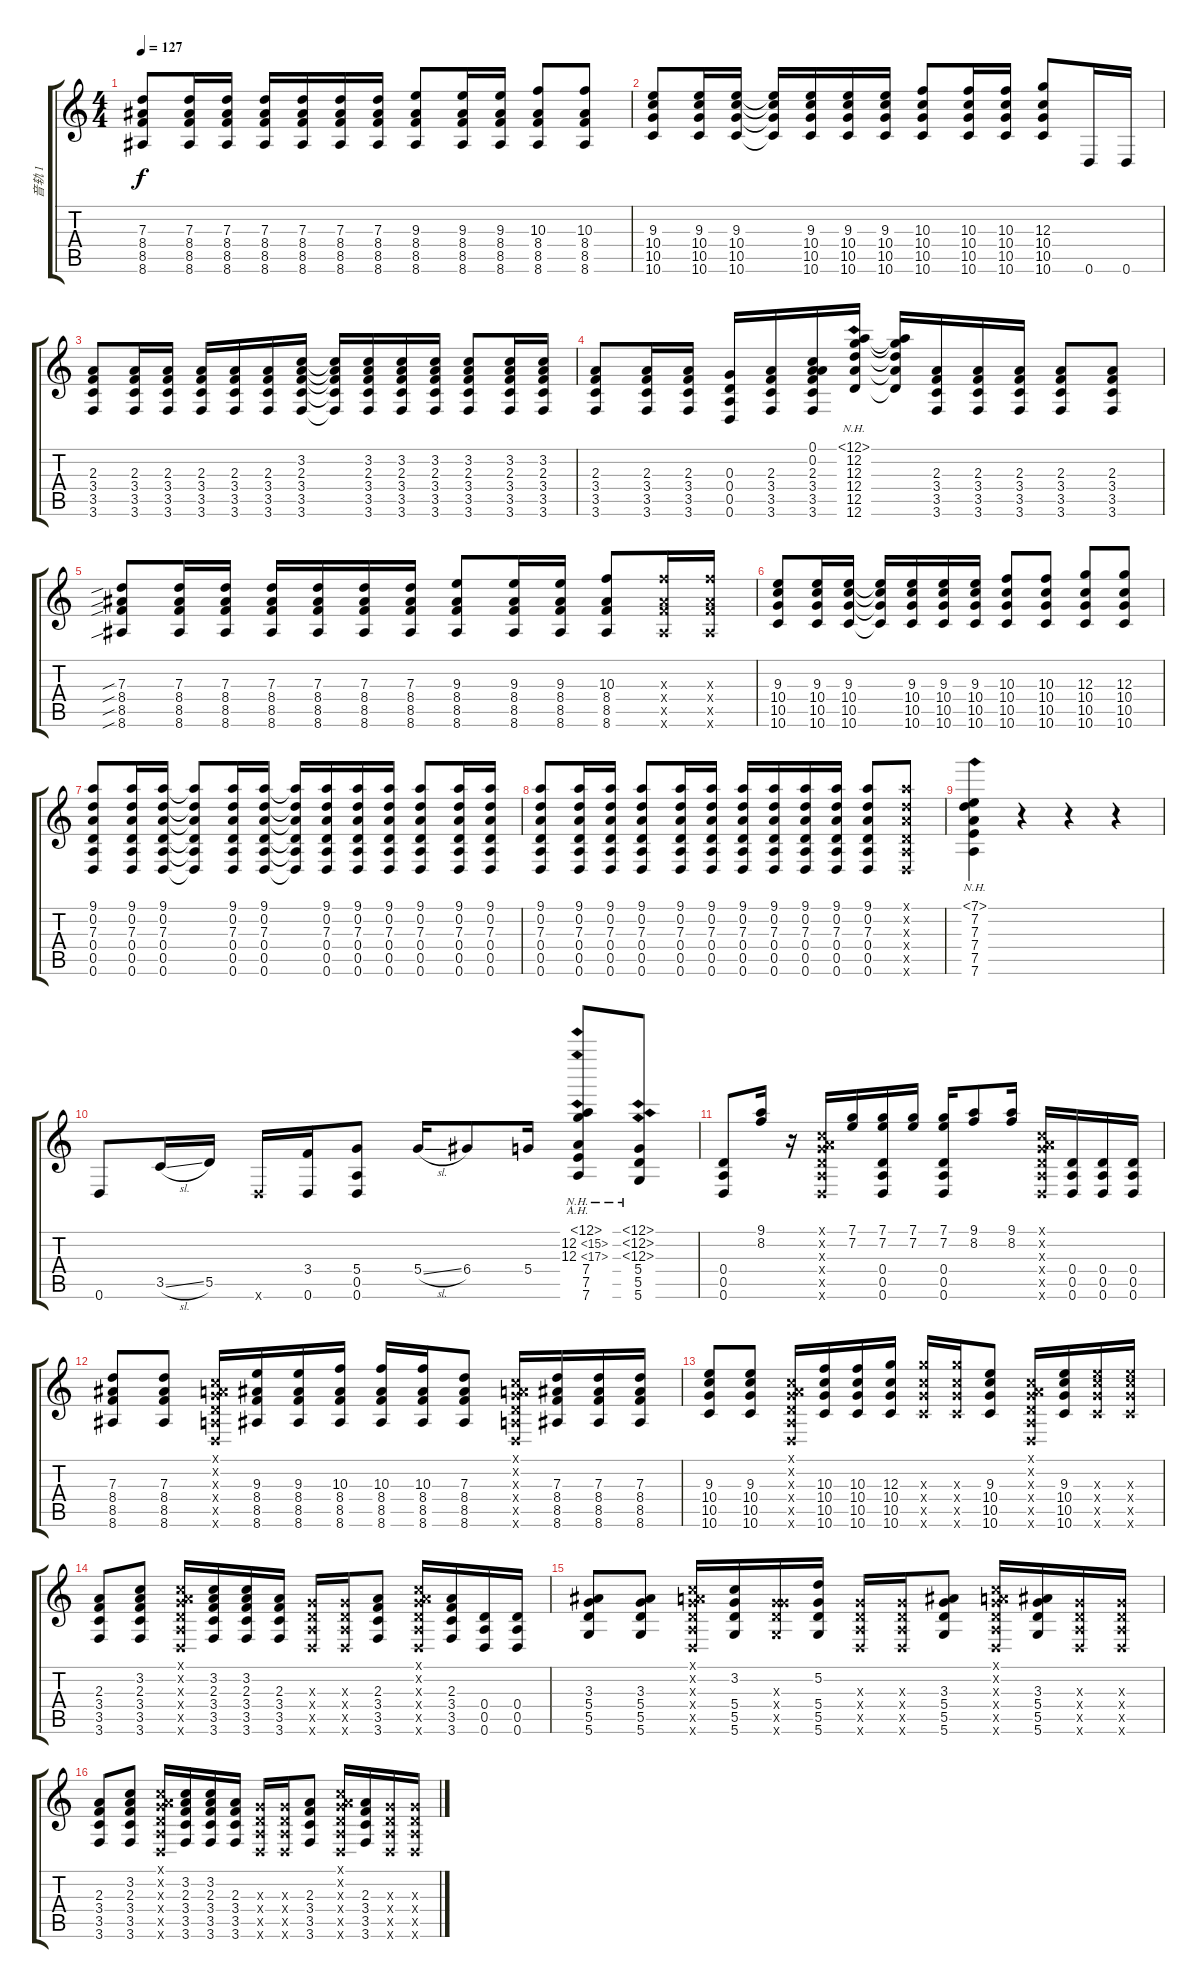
\track ("音轨 1" "音轨 1") {instrument acousticguitarsteel}
\staff {score tabs}
\tuning (C4 A3 G3 D3 A2 D2) {hide}
\ts (4 4)
\tempo 127
\clef g2
\ks c
(7.3 8.4 8.5 8.6).8{dy f} (7.3 8.4 8.5 8.6).16 (7.3 8.4 8.5 8.6).16 (7.3 8.4 8.5 8.6).16 (7.3 8.4 8.5 8.6).16 (7.3 8.4 8.5 8.6).16 (7.3 8.4 8.5 8.6).16 (9.3 8.4 8.5 8.6).8 (9.3 8.4 8.5 8.6).16 (9.3 8.4 8.5 8.6).16 (10.3 8.4 8.5 8.6).8 (10.3 8.4 8.5 8.6).8 |
(9.3 10.4 10.5 10.6).8 (9.3 10.4 10.5 10.6).16 (9.3 10.4 10.5 10.6).16 (9.3{t} 10.4{t} 10.5{t} 10.6{t}).16 (9.3 10.4 10.5 10.6).16 (9.3 10.4 10.5 10.6).16 (9.3 10.4 10.5 10.6).16 (10.3 10.4 10.5 10.6).8 (10.3 10.4 10.5 10.6).16 (10.3 10.4 10.5 10.6).16 (12.3 10.4 10.5 10.6).8 0.6.16 0.6.16 |
(2.3 3.4 3.5 3.6).8 (2.3 3.4 3.5 3.6).16 (2.3 3.4 3.5 3.6).16 (2.3 3.4 3.5 3.6).16 (2.3 3.4 3.5 3.6).16 (2.3 3.4 3.5 3.6).16 (3.2 2.3 3.4 3.5 3.6).16 (3.2{t} 2.3{t} 3.4{t} 3.5{t} 3.6{t}).16 (3.2 2.3 3.4 3.5 3.6).16 (3.2 2.3 3.4 3.5 3.6).16 (3.2 2.3 3.4 3.5 3.6).16 (3.2 2.3 3.4 3.5 3.6).8 (3.2 2.3 3.4 3.5 3.6).16 (3.2 2.3 3.4 3.5 3.6).16 |
(2.3 3.4 3.5 3.6).8 (2.3 3.4 3.5 3.6).16 (2.3 3.4 3.5 3.6).16 (0.3 0.4 0.5 0.6).16 (2.3 3.4 3.5 3.6).16 (0.1 0.2 2.3 3.4 3.5 3.6).16 (12.1{nh} 12.2 12.3 12.4 12.5 12.6).16 (12.2{t} 12.3{t} 12.4{t} 12.5{t} 12.6{t}).16 (2.3 3.4 3.5 3.6).16 (2.3 3.4 3.5 3.6).16 (2.3 3.4 3.5 3.6).16 (2.3 3.4 3.5 3.6).8 (2.3 3.4 3.5 3.6).8 |
(7.3{sib} 8.4{sib} 8.5{sib} 8.6{sib}).8 (7.3 8.4 8.5 8.6).16 (7.3 8.4 8.5 8.6).16 (7.3 8.4 8.5 8.6).16 (7.3 8.4 8.5 8.6).16 (7.3 8.4 8.5 8.6).16 (7.3 8.4 8.5 8.6).16 (9.3 8.4 8.5 8.6).8 (9.3 8.4 8.5 8.6).16 (9.3 8.4 8.5 8.6).16 (10.3 8.4 8.5 8.6).8 (10.3{x} 8.4{x} 8.5{x} 8.6{x}).16 (10.3{x} 8.4{x} 8.5{x} 8.6{x}).16 |
(9.3 10.4 10.5 10.6).8 (9.3 10.4 10.5 10.6).16 (9.3 10.4 10.5 10.6).16 (9.3{t} 10.4{t} 10.5{t} 10.6{t}).16 (9.3 10.4 10.5 10.6).16 (9.3 10.4 10.5 10.6).16 (9.3 10.4 10.5 10.6).16 (10.3 10.4 10.5 10.6).8 (10.3 10.4 10.5 10.6).8 (12.3 10.4 10.5 10.6).8 (12.3 10.4 10.5 10.6).8 |
(9.1 0.2 7.3 0.4 0.5 0.6).8 (9.1 0.2 7.3 0.4 0.5 0.6).16 (9.1 0.2 7.3 0.4 0.5 0.6).16 (9.1{t} 0.2{t} 7.3{t} 0.4{t} 0.5{t} 0.6{t}).8 (9.1 0.2 7.3 0.4 0.5 0.6).16 (9.1 0.2 7.3 0.4 0.5 0.6).16 (9.1{t} 0.2{t} 7.3{t} 0.4{t} 0.5{t} 0.6{t}).16 (9.1 0.2 7.3 0.4 0.5 0.6).16 (9.1 0.2 7.3 0.4 0.5 0.6).16 (9.1 0.2 7.3 0.4 0.5 0.6).16 (9.1 0.2 7.3 0.4 0.5 0.6).8 (9.1 0.2 7.3 0.4 0.5 0.6).16 (9.1 0.2 7.3 0.4 0.5 0.6).16 |
(9.1 0.2 7.3 0.4 0.5 0.6).8 (9.1 0.2 7.3 0.4 0.5 0.6).16 (9.1 0.2 7.3 0.4 0.5 0.6).16 (9.1 0.2 7.3 0.4 0.5 0.6).8 (9.1 0.2 7.3 0.4 0.5 0.6).16 (9.1 0.2 7.3 0.4 0.5 0.6).16 (9.1 0.2 7.3 0.4 0.5 0.6).16 (9.1 0.2 7.3 0.4 0.5 0.6).16 (9.1 0.2 7.3 0.4 0.5 0.6).16 (9.1 0.2 7.3 0.4 0.5 0.6).16 (9.1 0.2 7.3 0.4 0.5 0.6).8 (9.1{x} 0.2{x} 7.3{x} 0.4{x} 0.5{x} 0.6{x}).8 |
(7.1{nh} 7.2 7.3 7.4 7.5 7.6).4 r.4 r.4 r.4 |
0.6.8 3.5{sl}.16 5.5.16 0.6{x}.16 (3.4 0.6).16 (5.4 0.5 0.6).8 5.4{sl}.16 6.4.8 5.4.16 (12.1{nh} 12.2{ah 3} 12.3{ah 5} 7.4 7.5 7.6).8 (12.1{nh} 12.2{nh} 12.3{nh} 5.4 5.5 5.6).8 |
(0.4 0.5 0.6).8 (9.1 8.2).16 r.16 (0.1{x} 0.2{x} 0.3{x} 0.4{x} 0.5{x} 0.6{x}).16 (7.1 7.2).16 (7.1 7.2 0.4 0.5 0.6).16 (7.1 7.2).16 (7.1 7.2 0.4 0.5 0.6).16 (9.1 8.2).8 (9.1 8.2).16 (0.1{x} 0.2{x} 0.3{x} 0.4{x} 0.5{x} 0.6{x}).16 (0.4 0.5 0.6).16 (0.4 0.5 0.6).16 (0.4 0.5 0.6).16 |
(7.3 8.4 8.5 8.6).8 (7.3 8.4 8.5 8.6).8 (0.1{x} 0.2{x} 0.3{x} 0.4{x} 0.5{x} 0.6{x}).16 (9.3 8.4 8.5 8.6).16 (9.3 8.4 8.5 8.6).16 (10.3 8.4 8.5 8.6).16 (10.3 8.4 8.5 8.6).16 (10.3 8.4 8.5 8.6).16 (7.3 8.4 8.5 8.6).8 (0.1{x} 0.2{x} 0.3{x} 0.4{x} 0.5{x} 0.6{x}).16 (7.3 8.4 8.5 8.6).16 (7.3 8.4 8.5 8.6).16 (7.3 8.4 8.5 8.6).16 |
(9.3 10.4 10.5 10.6).8 (9.3 10.4 10.5 10.6).8 (0.1{x} 0.2{x} 0.3{x} 0.4{x} 0.5{x} 0.6{x}).16 (10.3 10.4 10.5 10.6).16 (10.3 10.4 10.5 10.6).16 (12.3 10.4 10.5 10.6).16 (12.3{x} 10.4{x} 10.5{x} 10.6{x}).16 (12.3{x} 10.4{x} 10.5{x} 10.6{x}).16 (9.3 10.4 10.5 10.6).8 (0.1{x} 0.2{x} 0.3{x} 0.4{x} 0.5{x} 0.6{x}).16 (9.3 10.4 10.5 10.6).16 (9.3{x} 10.4{x} 10.5{x} 10.6{x}).16 (9.3{x} 10.4{x} 10.5{x} 10.6{x}).16 |
(2.3 3.4 3.5 3.6).8 (3.2 2.3 3.4 3.5 3.6).8 (0.1{x} 0.2{x} 0.3{x} 0.4{x} 0.5{x} 0.6{x}).16 (3.2 2.3 3.4 3.5 3.6).16 (3.2 2.3 3.4 3.5 3.6).16 (2.3 3.4 3.5 3.6).16 (0.3{x} 0.4{x} 0.5{x} 0.6{x}).16 (0.3{x} 0.4{x} 0.5{x} 0.6{x}).16 (2.3 3.4 3.5 3.6).8 (0.1{x} 0.2{x} 0.3{x} 0.4{x} 0.5{x} 0.6{x}).16 (2.3 3.4 3.5 3.6).16 (0.4 0.5 0.6).16 (0.4 0.5 0.6).16 |
(3.3 5.4 5.5 5.6).8 (3.3 5.4 5.5 5.6).8 (0.1{x} 0.2{x} 0.3{x} 0.4{x} 0.5{x} 0.6{x}).16 (3.2 5.4 5.5 5.6).16 (0.3{x} 5.4{x} 5.5{x} 5.6{x}).16 (5.2 5.4 5.5 5.6).16 (0.3{x} 0.4{x} 0.5{x} 0.6{x}).16 (0.3{x} 0.4{x} 0.5{x} 0.6{x}).16 (3.3 5.4 5.5 5.6).8 (0.1{x} 0.2{x} 0.3{x} 0.4{x} 0.5{x} 0.6{x}).16 (3.3 5.4 5.5 5.6).16 (0.3{x} 0.4{x} 0.5{x} 0.6{x}).16 (0.3{x} 0.4{x} 0.5{x} 0.6{x}).16 |
(2.3 3.4 3.5 3.6).8 (3.2 2.3 3.4 3.5 3.6).8 (0.1{x} 0.2{x} 0.3{x} 0.4{x} 0.5{x} 0.6{x}).16 (3.2 2.3 3.4 3.5 3.6).16 (3.2 2.3 3.4 3.5 3.6).16 (2.3 3.4 3.5 3.6).16 (0.3{x} 0.4{x} 0.5{x} 0.6{x}).16 (0.3{x} 0.4{x} 0.5{x} 0.6{x}).16 (2.3 3.4 3.5 3.6).8 (0.1{x} 0.2{x} 0.3{x} 0.4{x} 0.5{x} 0.6{x}).16 (2.3 3.4 3.5 3.6).16 (0.3{x} 0.4{x} 0.5{x} 0.6{x}).16 (0.3{x} 0.4{x} 0.5{x} 0.6{x}).16
